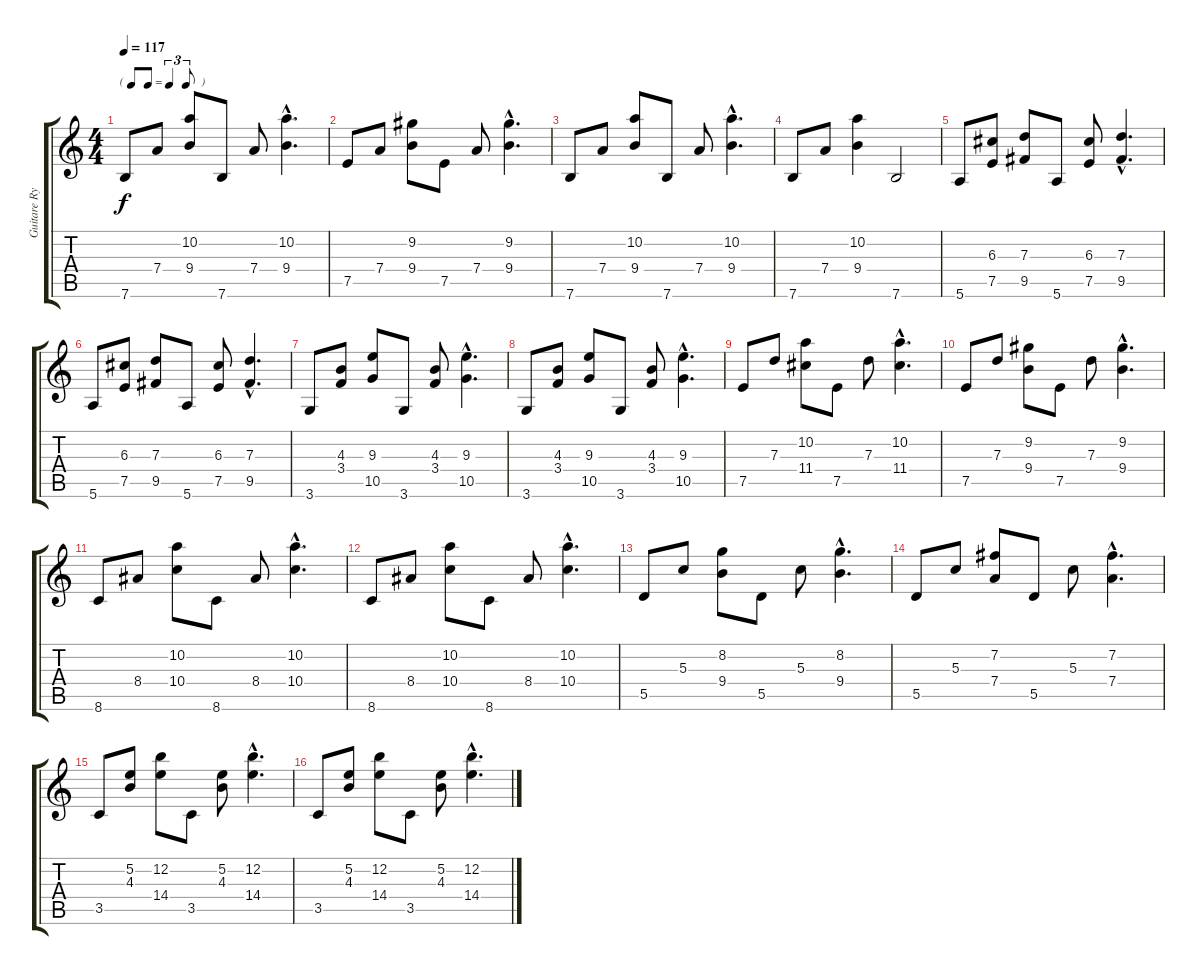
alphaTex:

\track ("Guitare Rythm Tapping" "Guitare Ry") {instrument electricguitarjazz}
\staff {score tabs}
\tuning (E4 B3 G3 D3 A2 E2) {hide}
\ts (4 4)
\tf triplet8th
\tempo 117
\clef g2
\ks c
7.6.8{dy f} 7.4.8 (10.2 9.4).8 7.6.8 7.4.8 (10.2{hac} 9.4{hac}).4{d} |
7.5.8 7.4.8 (9.2 9.4).8 7.5.8 7.4.8 (9.2{hac} 9.4{hac}).4{d} |
7.6.8 7.4.8 (10.2 9.4).8 7.6.8 7.4.8 (10.2{hac} 9.4{hac}).4{d} |
7.6.8 7.4.8 (10.2 9.4).4 7.6.2 |
5.6.8 (6.3 7.5).8 (7.3 9.5).8 5.6.8 (6.3 7.5).8 (7.3{hac} 9.5{hac}).4{d} |
5.6.8 (6.3 7.5).8 (7.3 9.5).8 5.6.8 (6.3 7.5).8 (7.3{hac} 9.5{hac}).4{d} |
3.6.8 (4.3 3.4).8 (9.3 10.5).8 3.6.8 (4.3 3.4).8 (9.3{hac} 10.5{hac}).4{d} |
3.6.8 (4.3 3.4).8 (9.3 10.5).8 3.6.8 (4.3 3.4).8 (9.3{hac} 10.5{hac}).4{d} |
7.5.8 7.3.8 (10.2 11.4).8 7.5.8 7.3.8 (10.2{hac} 11.4{hac}).4{d} |
7.5.8 7.3.8 (9.2 9.4).8 7.5.8 7.3.8 (9.2{hac} 9.4{hac}).4{d} |
8.6.8 8.4.8 (10.2 10.4).8 8.6.8 8.4.8 (10.2{hac} 10.4{hac}).4{d} |
8.6.8 8.4.8 (10.2 10.4).8 8.6.8 8.4.8 (10.2{hac} 10.4{hac}).4{d} |
5.5.8 5.3.8 (8.2 9.4).8 5.5.8 5.3.8 (8.2{hac} 9.4{hac}).4{d} |
5.5.8 5.3.8 (7.2 7.4).8 5.5.8 5.3.8 (7.2{hac} 7.4{hac}).4{d} |
3.5.8 (5.2 4.3).8 (12.2 14.4).8 3.5.8 (5.2 4.3).8 (12.2{hac} 14.4{hac}).4{d} |
3.5.8 (5.2 4.3).8 (12.2 14.4).8 3.5.8 (5.2 4.3).8 (12.2{hac} 14.4{hac}).4{d}
